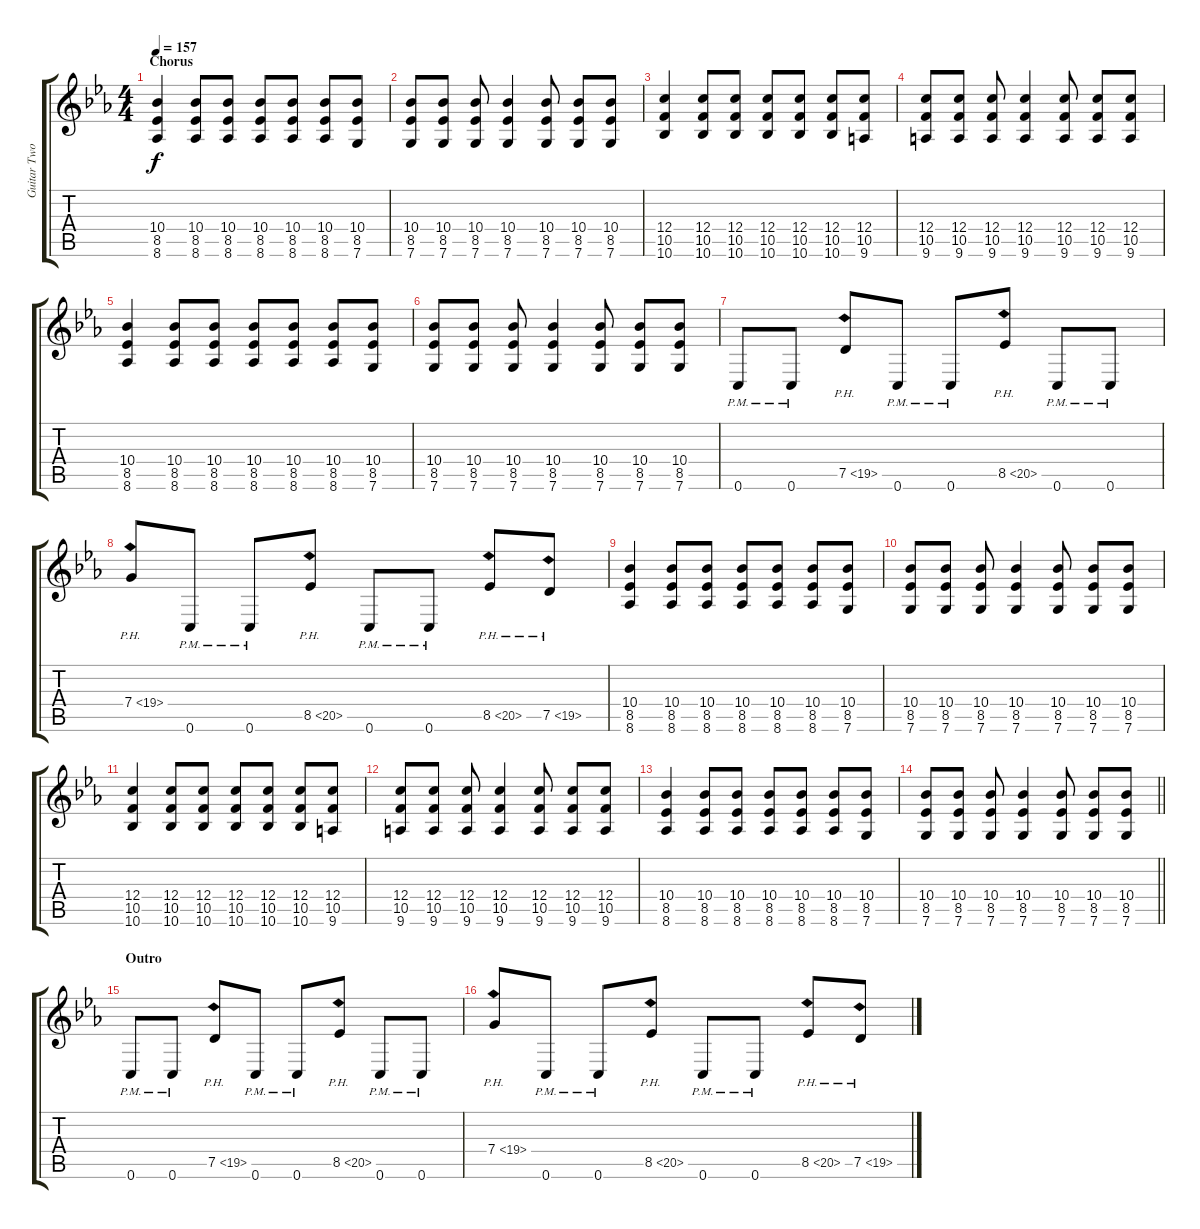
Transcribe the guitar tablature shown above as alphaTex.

\track ("Guitar Two" "Guitar Two") {instrument distortionguitar}
\staff {score tabs}
\tuning (E4 C4 G3 C3 G2 C2) {hide}
\ts (4 4)
\section ("" "Chorus")
\tempo 157
\clef g2
\ks cminor
(10.4 8.5 8.6).4{dy f} (10.4 8.5 8.6).8 (10.4 8.5 8.6).8 (10.4 8.5 8.6).8 (10.4 8.5 8.6).8 (10.4 8.5 8.6).8 (10.4 8.5 7.6).8 |
(10.4 8.5 7.6).8 (10.4 8.5 7.6).8 (10.4 8.5 7.6).8 (10.4 8.5 7.6).4 (10.4 8.5 7.6).8 (10.4 8.5 7.6).8 (10.4 8.5 7.6).8 |
(12.4 10.5 10.6).4 (12.4 10.5 10.6).8 (12.4 10.5 10.6).8 (12.4 10.5 10.6).8 (12.4 10.5 10.6).8 (12.4 10.5 10.6).8 (12.4 10.5 9.6).8 |
(12.4 10.5 9.6).8 (12.4 10.5 9.6).8 (12.4 10.5 9.6).8 (12.4 10.5 9.6).4 (12.4 10.5 9.6).8 (12.4 10.5 9.6).8 (12.4 10.5 9.6).8 |
(10.4 8.5 8.6).4 (10.4 8.5 8.6).8 (10.4 8.5 8.6).8 (10.4 8.5 8.6).8 (10.4 8.5 8.6).8 (10.4 8.5 8.6).8 (10.4 8.5 7.6).8 |
(10.4 8.5 7.6).8 (10.4 8.5 7.6).8 (10.4 8.5 7.6).8 (10.4 8.5 7.6).4 (10.4 8.5 7.6).8 (10.4 8.5 7.6).8 (10.4 8.5 7.6).8 |
0.6{pm}.8 0.6{pm}.8 7.5{ph 12}.8 0.6{pm}.8 0.6{pm}.8 8.5{ph 12}.8 0.6{pm}.8 0.6{pm}.8 |
7.4{ph 12}.8 0.6{pm}.8 0.6{pm}.8 8.5{ph 12}.8 0.6{pm}.8 0.6{pm}.8 8.5{ph 12}.8 7.5{ph 12}.8 |
(10.4 8.5 8.6).4 (10.4 8.5 8.6).8 (10.4 8.5 8.6).8 (10.4 8.5 8.6).8 (10.4 8.5 8.6).8 (10.4 8.5 8.6).8 (10.4 8.5 7.6).8 |
(10.4 8.5 7.6).8 (10.4 8.5 7.6).8 (10.4 8.5 7.6).8 (10.4 8.5 7.6).4 (10.4 8.5 7.6).8 (10.4 8.5 7.6).8 (10.4 8.5 7.6).8 |
(12.4 10.5 10.6).4 (12.4 10.5 10.6).8 (12.4 10.5 10.6).8 (12.4 10.5 10.6).8 (12.4 10.5 10.6).8 (12.4 10.5 10.6).8 (12.4 10.5 9.6).8 |
(12.4 10.5 9.6).8 (12.4 10.5 9.6).8 (12.4 10.5 9.6).8 (12.4 10.5 9.6).4 (12.4 10.5 9.6).8 (12.4 10.5 9.6).8 (12.4 10.5 9.6).8 |
(10.4 8.5 8.6).4 (10.4 8.5 8.6).8 (10.4 8.5 8.6).8 (10.4 8.5 8.6).8 (10.4 8.5 8.6).8 (10.4 8.5 8.6).8 (10.4 8.5 7.6).8 |
\barLineRight lightlight
(10.4 8.5 7.6).8 (10.4 8.5 7.6).8 (10.4 8.5 7.6).8 (10.4 8.5 7.6).4 (10.4 8.5 7.6).8 (10.4 8.5 7.6).8 (10.4 8.5 7.6).8 |
\section ("" "Outro")
0.6{pm}.8 0.6{pm}.8 7.5{ph 12}.8 0.6{pm}.8 0.6{pm}.8 8.5{ph 12}.8 0.6{pm}.8 0.6{pm}.8 |
7.4{ph 12}.8 0.6{pm}.8 0.6{pm}.8 8.5{ph 12}.8 0.6{pm}.8 0.6{pm}.8 8.5{ph 12}.8 7.5{ph 12}.8
